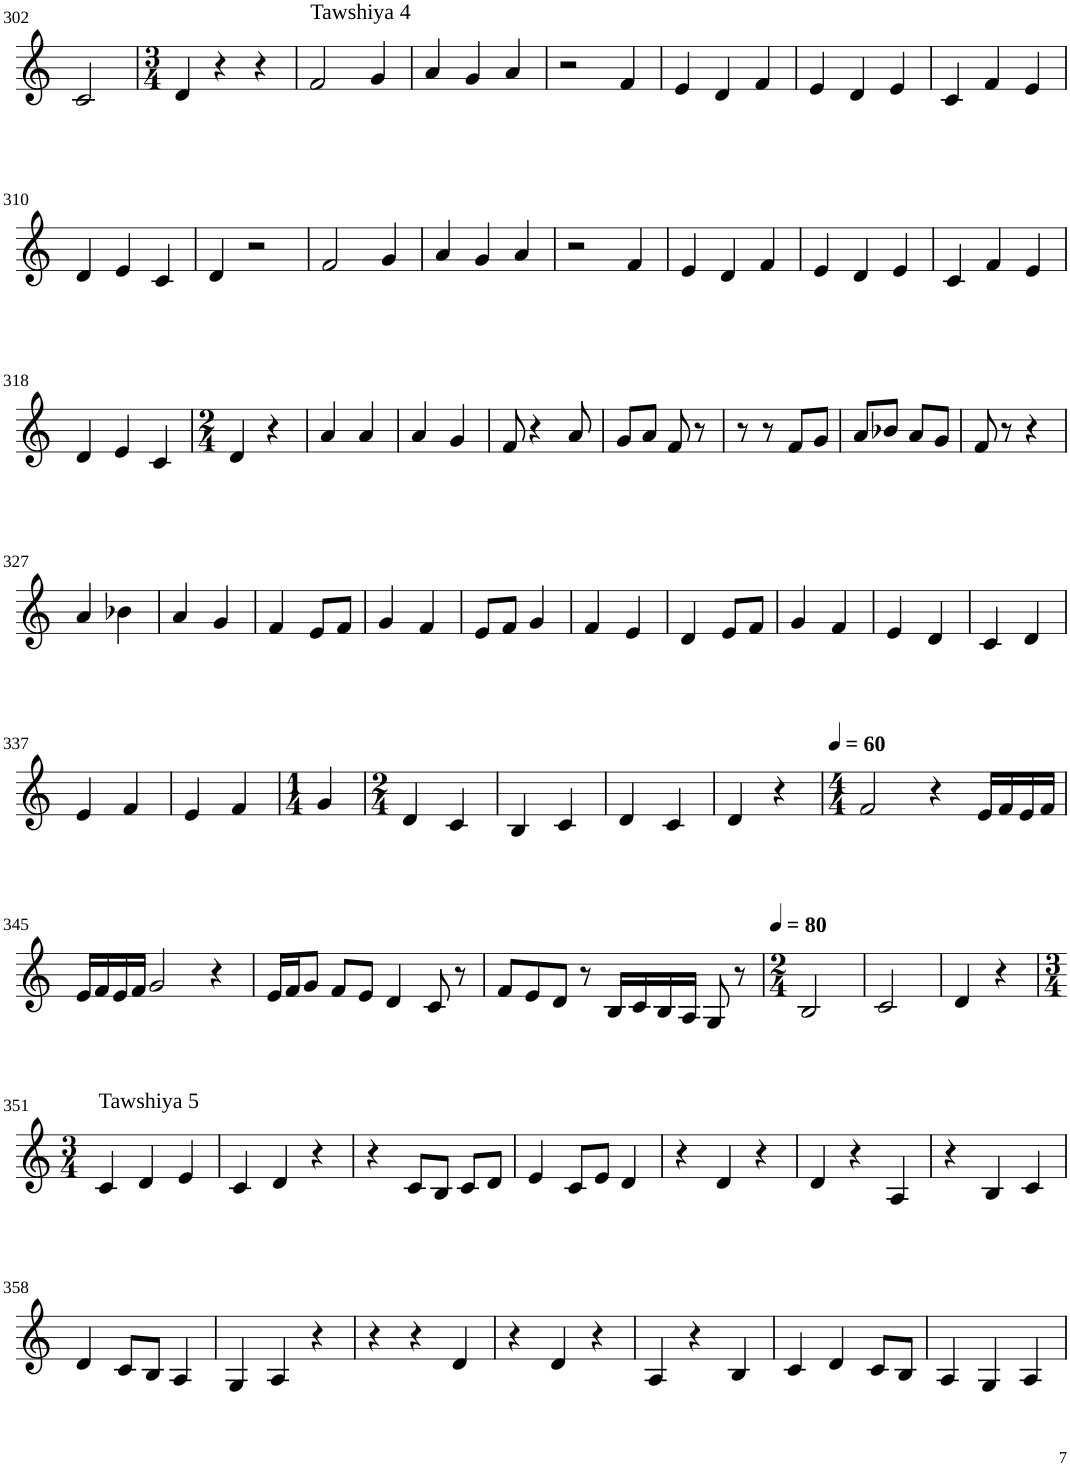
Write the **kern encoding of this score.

**kern
*part1
*staff1
*I"Violin
!!LO:PB:g=z
*clefG2
*k[]
*M2/4
=302
2c/
=303
*M3/4
4d/
4r
4r
=304
!LO:TX:a:t=Tawshiya 4
2f/
4g/
=305
4a/
4g/
4a/
=306
2r
4f/
=307
4e/
4d/
4f/
=308
4e/
4d/
4e/
=309
4c/
4f/
4e/
!!LO:LB:g=z
=310
4d/
4e/
4c/
=311
4d/
2r
=312
2f/
4g/
=313
4a/
4g/
4a/
=314
2r
4f/
=315
4e/
4d/
4f/
=316
4e/
4d/
4e/
=317
4c/
4f/
4e/
!!LO:LB:g=z
=318
4d/
4e/
4c/
=319
*M2/4
4d/
4r
=320
4a/
4a/
=321
4a/
4g/
=322
8f/
4r
8a/
=323
8g/L
8a/J
8f/
8r
=324
8r
8r
8f/L
8g/J
=325
8a/L
8b-X/J
8a/L
8g/J
=326
8f/
8r
4r
!!LO:LB:g=z
=327
4a/
4b-X\
=328
4a/
4g/
=329
4f/
8e/L
8f/J
=330
4g/
4f/
=331
8e/L
8f/J
4g/
=332
4f/
4e/
=333
4d/
8e/L
8f/J
=334
4g/
4f/
=335
4e/
4d/
=336
4c/
4d/
!!LO:LB:g=z
=337
4e/
4f/
=338
4e/
4f/
=339
*M1/4
4g/
=340
*M2/4
4d/
4c/
=341
4B/
4c/
=342
4d/
4c/
=343
4d/
4r
=344
*M4/4
*MM60
2f/
4r
16e/LL
16f/
16e/
16f/JJ
!!LO:LB:g=z
=345
16e/LL
16f/
16e/
16f/JJ
2g/
4r
=346
16e/LL
16f/J
8g/J
8f/L
8e/J
4d/
8c/
8r
=347
8f/L
8e/
8d/J
8r
16B/LL
16c/
16B/
16A/JJ
8G/
8r
=348
*M2/4
*MM80
2B/
=349
2c/
=350
4d/
4r
!!LO:LB:g=z
=351
*M3/4
!LO:TX:a:t=Tawshiya 5
4c/
4d/
4e/
=352
4c/
4d/
4r
=353
4r
8c/L
8B/J
8c/L
8d/J
=354
4e/
8c/L
8e/J
4d/
=355
4r
4d/
4r
=356
4d/
4r
4A/
=357
4r
4B/
4c/
!!LO:LB:g=z
=358
4d/
8c/L
8B/J
4A/
=359
4G/
4A/
4r
=360
4r
4r
4d/
=361
4r
4d/
4r
=362
4A/
4r
4B/
=363
4c/
4d/
8c/L
8B/J
=364
4A/
4G/
4A/
=
*-
